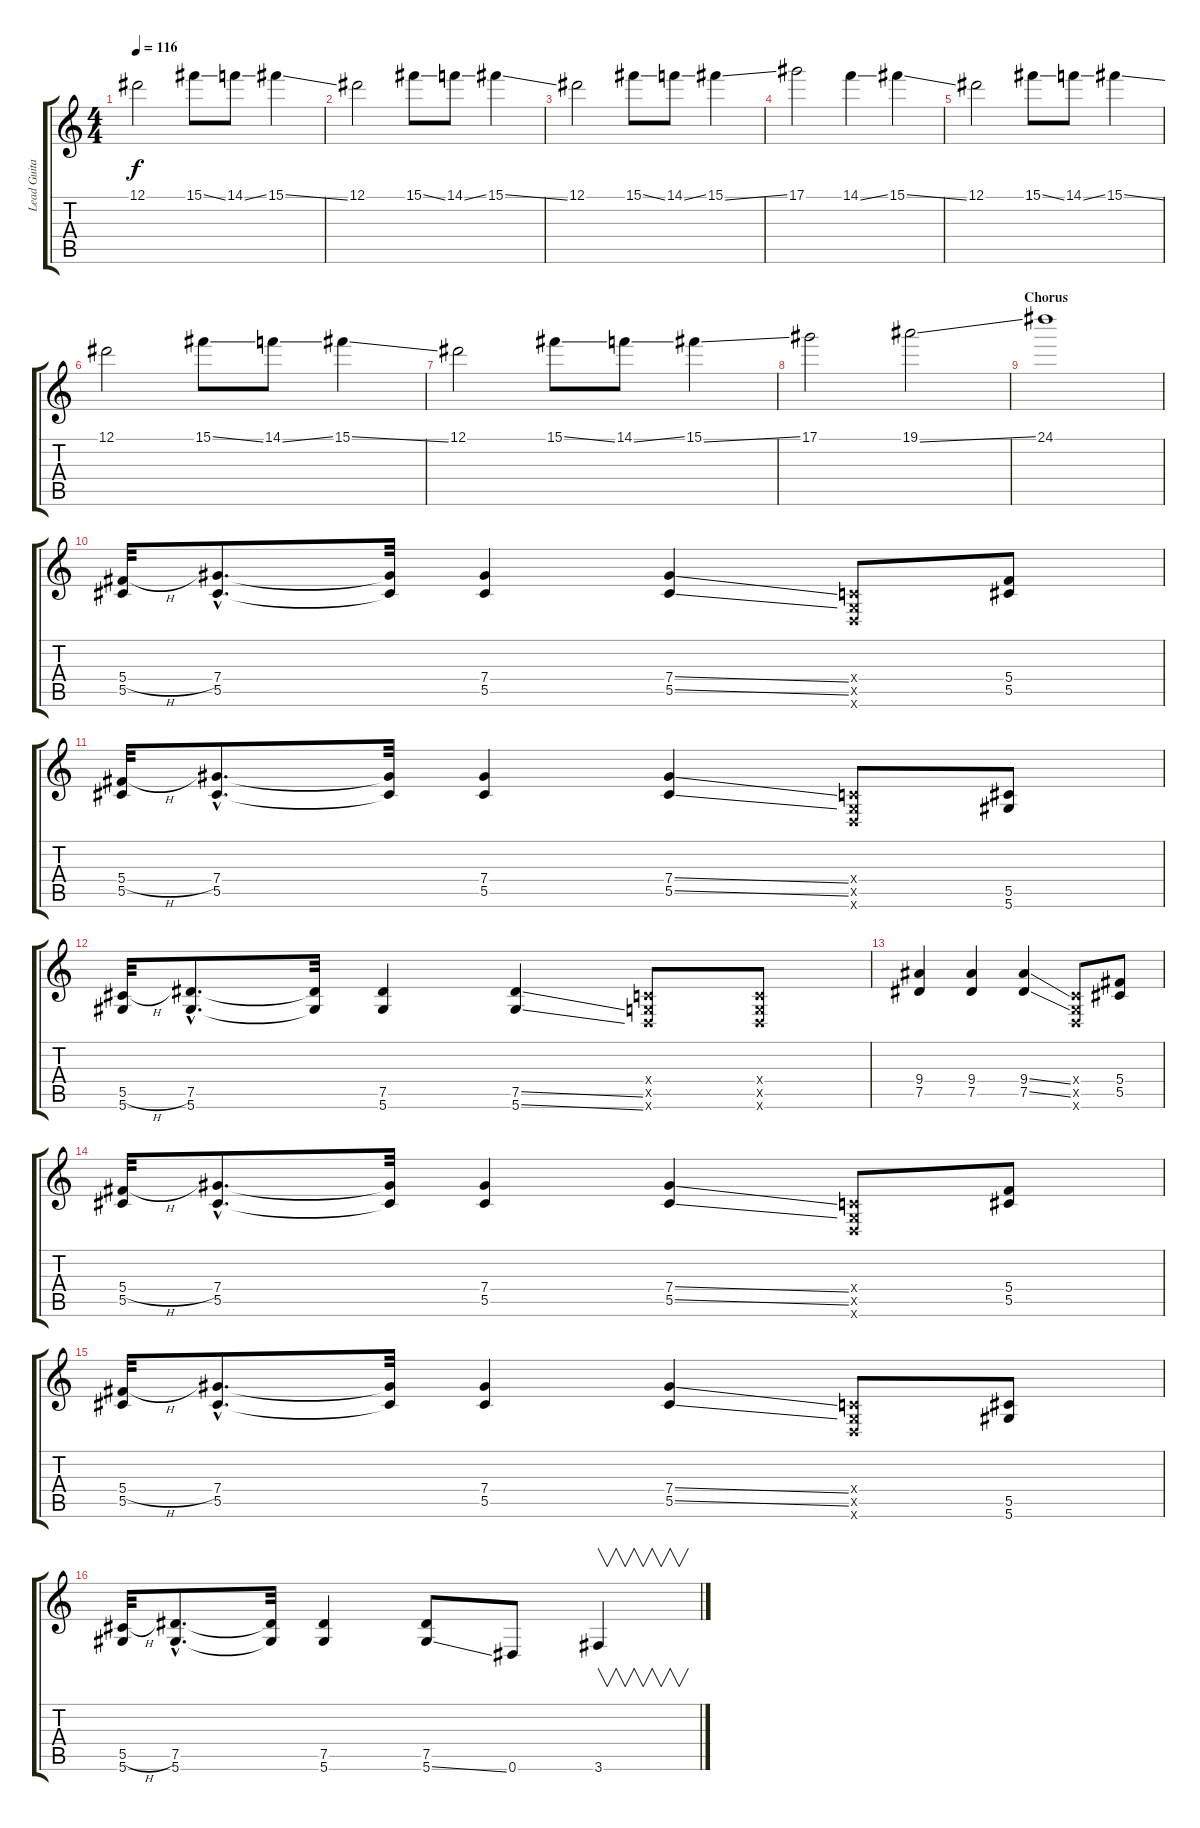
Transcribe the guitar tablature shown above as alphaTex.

\track ("Lead Guitar" "Lead Guita") {instrument distortionguitar}
\staff {score tabs}
\tuning (Eb4 Bb3 Gb3 Db3 Ab2 Eb2) {hide}
\ts (4 4)
\tempo 116
\clef g2
\ks c
12.1.2{dy f} 15.1{ss}.8 14.1{ss}.8 15.1{ss}.4 |
12.1.2 15.1{ss}.8 14.1{ss}.8 15.1{ss}.4 |
12.1.2 15.1{ss}.8 14.1{ss}.8 15.1{ss}.4 |
17.1.2 14.1{ss}.4 15.1{ss}.4 |
12.1.2 15.1{ss}.8 14.1{ss}.8 15.1{ss}.4 |
12.1.2 15.1{ss}.8 14.1{ss}.8 15.1{ss}.4 |
12.1.2 15.1{ss}.8 14.1{ss}.8 15.1{ss}.4 |
17.1.2 19.1{ss}.2 |
\section ("" "Chorus")
24.1.1 |
(5.4{h} 5.5).32 (7.4{hac} 5.5{hac}).8{d} (7.4{t} 5.5{t}).32 (7.4 5.5).4 (7.4{ss} 5.5{ss}).4 (-1.4{x} -1.5{x} -1.6{x}).8 (5.4 5.5).8 |
(5.4{h} 5.5).32 (7.4{hac} 5.5{hac}).8{d} (7.4{t} 5.5{t}).32 (7.4 5.5).4 (7.4{ss} 5.5{ss}).4 (-1.4{x} -1.5{x} -1.6{x}).8 (5.5 5.6).8 |
(5.5{h} 5.6).32 (7.5{hac} 5.6{hac}).8{d} (7.5{t} 5.6{t}).32 (7.5 5.6).4 (7.5{ss} 5.6{ss}).4 (-1.4{x} -1.5{x} -1.6{x}).8 (-1.4{x} -1.5{x} -1.6{x}).8 |
(9.4 7.5).4 (9.4 7.5).4 (9.4{ss} 7.5{ss}).4 (-1.4{x} -1.5{x} -1.6{x}).8 (5.4 5.5).8 |
(5.4{h} 5.5).32 (7.4{hac} 5.5{hac}).8{d} (7.4{t} 5.5{t}).32 (7.4 5.5).4 (7.4{ss} 5.5{ss}).4 (-1.4{x} -1.5{x} -1.6{x}).8 (5.4 5.5).8 |
(5.4{h} 5.5).32 (7.4{hac} 5.5{hac}).8{d} (7.4{t} 5.5{t}).32 (7.4 5.5).4 (7.4{ss} 5.5{ss}).4 (-1.4{x} -1.5{x} -1.6{x}).8 (5.5 5.6).8 |
(5.5{h} 5.6).32 (7.5{hac} 5.6{hac}).8{d} (7.5{t} 5.6{t}).32 (7.5 5.6).4 (7.5{ss} 5.6{ss}).8 0.6.8 3.6.4{v}
